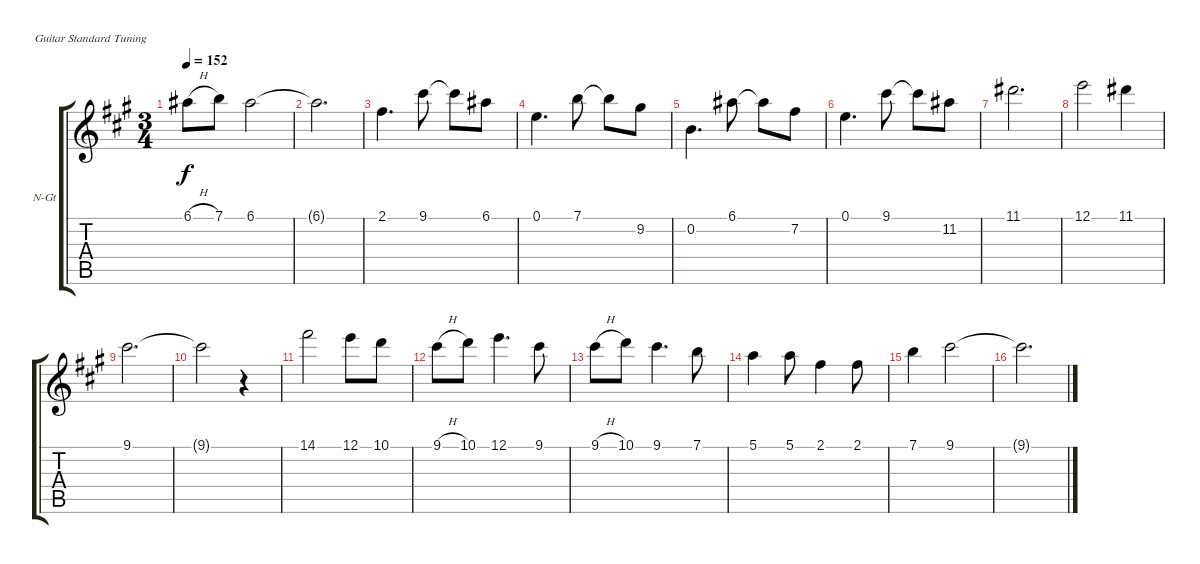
\bracketExtendMode groupsimilarinstruments
\firstSystemTrackNameOrientation horizontal
\otherSystemsTrackNameOrientation horizontal
\track ("Guitar 1" "N-Gt") {instrument acousticguitarnylon}
\staff {score tabs}
\tuning (E4 B3 G3 D3 A2 E2)
\ts (3 4)
\tempo 152
\clef g2
\ks a
6.1{h}.8{dy f} 7.1.8 6.1.2 |
6.1{t}.2{d} |
2.1.4{d} 9.1.8 9.1{t}.8 6.1.8 |
0.1.4{d} 7.1.8 7.1{t}.8 9.2.8 |
0.2.4{d} 6.1.8 6.1{t}.8 7.2.8 |
0.1.4{d} 9.1.8 9.1{t}.8 11.2.8 |
11.1.2{d} |
12.1.2 11.1.4 |
9.1.2{d} |
9.1{t}.2 r.4 |
14.1.2 12.1.8 10.1.8 |
9.1{h}.8 10.1.8 12.1.4{d} 9.1.8 |
9.1{h}.8 10.1.8 9.1.4{d} 7.1.8 |
5.1.4 5.1.8 2.1.4 2.1.8 |
7.1.4 9.1.2 |
9.1{t}.2{d}
